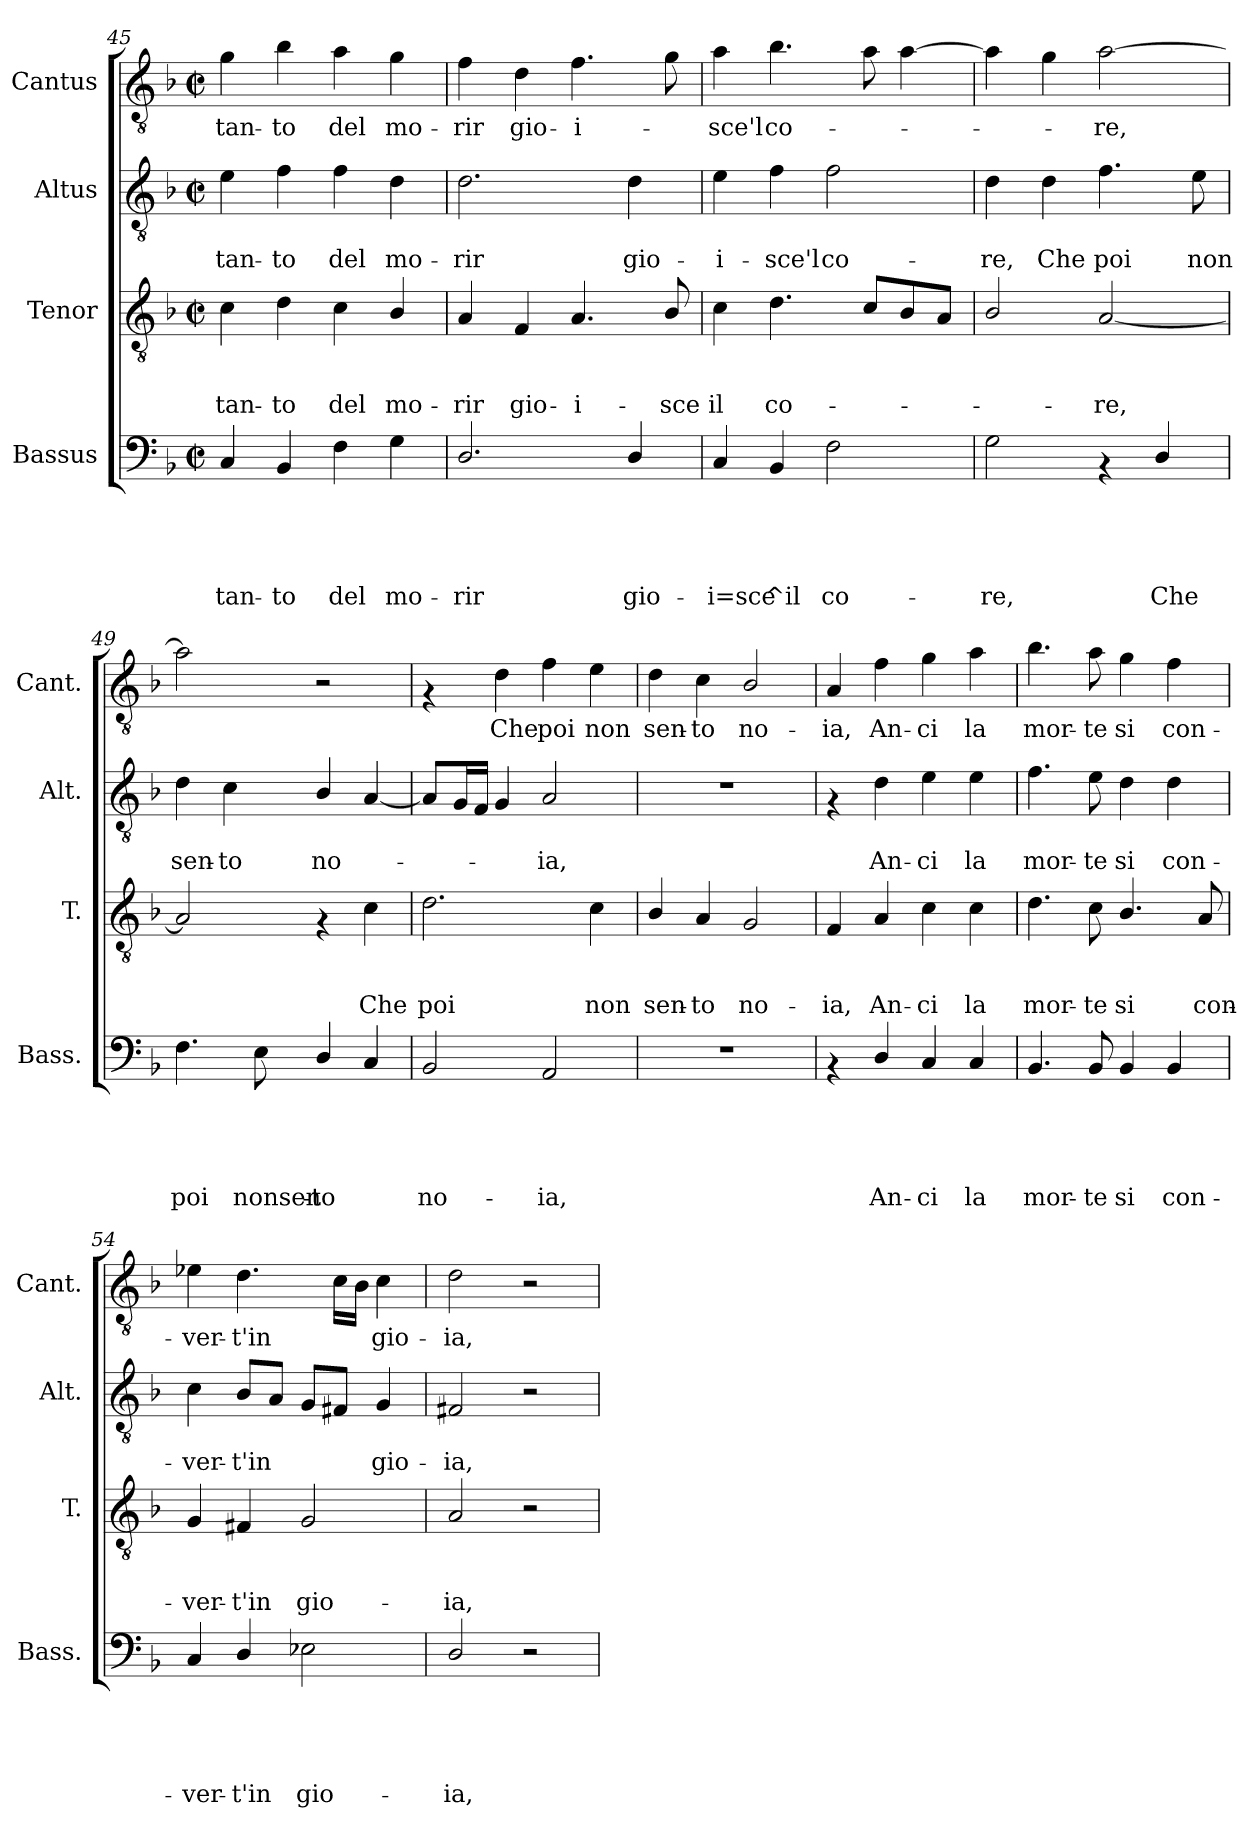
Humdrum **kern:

**kern	**text	**text	**text	**text	**text	**kern	**text	**text	**text	**kern	**text	**text	**kern	**text
*part4	*part4	*part4	*part4	*part4	*part4	*part3	*part3	*part3	*part3	*part2	*part2	*part2	*part1	*part1
*staff4	*staff4	*staff4	*staff4	*staff4	*staff4	*staff3	*staff3	*staff3	*staff3	*staff2	*staff2	*staff2	*staff1	*staff1
*I"Bassus	*	*	*	*	*	*I"Tenor	*	*	*	*I"Altus	*	*	*I"Cantus	*
*I'Bass.	*	*	*	*	*	*I'T.	*	*	*	*I'Alt.	*	*	*I'Cant.	*
*clefF4	*	*	*	*	*	*clefGv2	*	*	*	*clefGv2	*	*	*clefGv2	*
*k[b-]	*	*	*	*	*	*k[b-]	*	*	*	*k[b-]	*	*	*k[b-]	*
*F:	*	*	*	*	*	*F:	*	*	*	*F:	*	*	*F:	*
*M2/2	*	*	*	*	*	*M2/2	*	*	*	*M2/2	*	*	*M2/2	*
*met(c|)	*	*	*	*	*	*met(c|)	*	*	*	*met(c|)	*	*	*met(c|)	*
=45	=45	=45	=45	=45	=45	=45	=45	=45	=45	=45	=45	=45	=45	=45
!	!	!	!	!	!LO:LY:b	!	!	!	!LO:LY:b	!	!	!LO:LY:b	!	!LO:LY:b
4C/	.	.	.	.	tan-	4c\	.	.	tan-	4e\	.	tan-	4g\	tan-
!	!	!	!	!	!LO:LY:b	!	!	!	!LO:LY:b	!	!	!LO:LY:b	!	!LO:LY:b
4BB-/	.	.	.	.	-to	4d\	.	.	-to	4f\	.	-to	4b-\	-to
!	!	!	!	!	!LO:LY:b	!	!	!	!LO:LY:b	!	!	!LO:LY:b	!	!LO:LY:b
4F\	.	.	.	.	del	4c\	.	.	del	4f\	.	del	4a\	del
!	!	!	!	!	!LO:LY:b	!	!	!	!LO:LY:b	!	!	!LO:LY:b	!	!LO:LY:b
4G\	.	.	.	.	mo-	4B-/	.	.	mo-	4d\	.	mo-	4g\	mo-
!!LO:PB:g=z
=46	=46	=46	=46	=46	=46	=46	=46	=46	=46	=46	=46	=46	=46	=46
!	!	!	!	!	!LO:LY:b	!	!	!	!LO:LY:b	!	!	!LO:LY:b	!	!LO:LY:b
2.D/	.	.	.	.	-rir	4A/	.	.	-rir	2.d\	.	-rir	4f\	-rir
!	!	!	!	!	!	!	!	!	!LO:LY:b	!	!	!	!	!LO:LY:b
.	.	.	.	.	.	4F/	.	.	gio-	.	.	.	4d\	gio-
!	!	!	!	!	!	!	!	!	!LO:LY:b	!	!	!	!	!LO:LY:b
.	.	.	.	.	.	4.A/	.	.	-i-	.	.	.	4.f\	-i-
!	!	!	!	!	!LO:LY:b	!	!	!	!	!	!	!LO:LY:b	!	!
4D/	.	.	.	.	gio-	.	.	.	.	4d\	.	gio-	.	.
!	!	!	!	!	!	!	!	!	!LO:LY:b	!	!	!	!	!
.	.	.	.	.	.	8B-/	.	.	-sce	.	.	.	8g\	.
=47	=47	=47	=47	=47	=47	=47	=47	=47	=47	=47	=47	=47	=47	=47
!	!	!	!	!	!LO:LY:b	!	!	!	!LO:LY:b	!	!	!LO:LY:b	!	!LO:LY:b
4C/	.	.	.	.	-i=sce	4c\	.	.	il	4e\	.	-i-	4a\	-sce'l
!	!	!	!	!	!LO:LY:b	!	!	!	!LO:LY:b	!	!	!LO:LY:b	!	!LO:LY:b
4BB-/	.	.	.	.	^il	4.d\	.	.	co-	4f\	.	-sce'l	4.b-\	co-
!	!	!	!	!	!LO:LY:b	!	!	!	!	!	!	!LO:LY:b	!	!
2F\	.	.	.	.	co-	.	.	.	.	2f\	.	co-	.	.
.	.	.	.	.	.	8c/L	.	.	.	.	.	.	8a\	.
.	.	.	.	.	.	8B-/	.	.	.	.	.	.	[>4a\	.
.	.	.	.	.	.	8A/J	.	.	.	.	.	.	.	.
=48	=48	=48	=48	=48	=48	=48	=48	=48	=48	=48	=48	=48	=48	=48
!	!	!	!	!	!LO:LY:b	!	!	!	!	!	!	!LO:LY:b	!	!
2G\	.	.	.	.	-re,	2B-/	.	.	.	4d\	.	-re,	4a\]	.
!	!	!	!	!	!	!	!	!	!	!	!	!LO:LY:b	!	!
.	.	.	.	.	.	.	.	.	.	4d\	.	Che	4g\	.
!	!	!	!	!	!	!	!	!	!LO:LY:b	!	!	!LO:LY:b	!	!LO:LY:b
4rAA	.	.	.	.	.	[<2A/	.	.	-re,	4.f\	.	poi	[>2a\	-re,
!	!	!	!	!	!LO:LY:b	!	!	!	!	!	!	!	!	!
4D/	.	.	.	.	Che	.	.	.	.	.	.	.	.	.
!	!	!	!	!	!	!	!	!	!	!	!	!LO:LY:b	!	!
.	.	.	.	.	.	.	.	.	.	8e\	.	non	.	.
=49	=49	=49	=49	=49	=49	=49	=49	=49	=49	=49	=49	=49	=49	=49
!	!	!	!	!	!LO:LY:b	!	!	!	!	!	!	!LO:LY:b	!	!
4.F\	.	.	.	.	poi	2A/]	.	.	.	4d\	.	sen-	2a\]	.
!	!	!	!	!	!	!	!	!	!	!	!	!LO:LY:b	!	!
.	.	.	.	.	.	.	.	.	.	4c\	.	-to	.	.
!	!	!	!	!	!LO:LY:b	!	!	!	!	!	!	!	!	!
8E\	.	.	.	.	nonsen-	.	.	.	.	.	.	.	.	.
!	!	!	!	!	!LO:LY:b	!	!	!	!	!	!	!LO:LY:b	!	!
4D/	.	.	.	.	-to	4rF	.	.	.	4B-/	.	no-	2r	.
!	!	!	!	!	!	!	!	!	!LO:LY:b	!	!	!	!	!
4C/	.	.	.	.	.	4c\	.	.	Che	[<4A/	.	.	.	.
=50	=50	=50	=50	=50	=50	=50	=50	=50	=50	=50	=50	=50	=50	=50
!	!	!	!	!	!LO:LY:b	!	!	!	!LO:LY:b	!	!	!	!	!
2BB-/	.	.	.	.	no-	2.d\	.	.	poi	8A/L]	.	.	4rF	.
.	.	.	.	.	.	.	.	.	.	16G/L	.	.	.	.
.	.	.	.	.	.	.	.	.	.	16F/JJ	.	.	.	.
!	!	!	!	!	!	!	!	!	!	!	!	!	!	!LO:LY:b
.	.	.	.	.	.	.	.	.	.	4G/	.	.	4d\	Che
!	!	!	!	!	!LO:LY:b	!	!	!	!	!	!	!LO:LY:b	!	!LO:LY:b
2AA/	.	.	.	.	-ia,	.	.	.	.	2A/	.	-ia,	4f\	poi
!	!	!	!	!	!	!	!	!	!LO:LY:b	!	!	!	!	!LO:LY:b
.	.	.	.	.	.	4c\	.	.	non	.	.	.	4e\	non
=51	=51	=51	=51	=51	=51	=51	=51	=51	=51	=51	=51	=51	=51	=51
!	!	!	!	!	!	!	!	!	!LO:LY:b	!	!	!	!	!LO:LY:b
1r	.	.	.	.	.	4B-/	.	.	sen-	1r	.	.	4d\	sen-
!	!	!	!	!	!	!	!	!	!LO:LY:b	!	!	!	!	!LO:LY:b
.	.	.	.	.	.	4A/	.	.	-to	.	.	.	4c\	-to
!	!	!	!	!	!	!	!	!	!LO:LY:b	!	!	!	!	!LO:LY:b
.	.	.	.	.	.	2G/	.	.	no-	.	.	.	2B-/	no-
!!LO:PB:g=z
=52	=52	=52	=52	=52	=52	=52	=52	=52	=52	=52	=52	=52	=52	=52
!	!	!	!	!	!	!	!	!	!LO:LY:b	!	!	!	!	!LO:LY:b
4rAA	.	.	.	.	.	4F/	.	.	-ia,	4rF	.	.	4A/	-ia,
!	!	!	!	!	!LO:LY:b	!	!	!	!LO:LY:b	!	!	!LO:LY:b	!	!LO:LY:b
4D/	.	.	.	.	An-	4A/	.	.	An-	4d\	.	An-	4f\	An-
!	!	!	!	!	!LO:LY:b	!	!	!	!LO:LY:b	!	!	!LO:LY:b	!	!LO:LY:b
4C/	.	.	.	.	-ci	4c\	.	.	-ci	4e\	.	-ci	4g\	-ci
!	!	!	!	!	!LO:LY:b	!	!	!	!LO:LY:b	!	!	!LO:LY:b	!	!LO:LY:b
4C/	.	.	.	.	la	4c\	.	.	la	4e\	.	la	4a\	la
=53	=53	=53	=53	=53	=53	=53	=53	=53	=53	=53	=53	=53	=53	=53
!	!	!	!	!	!LO:LY:b	!	!	!	!LO:LY:b	!	!	!LO:LY:b	!	!LO:LY:b
4.BB-/	.	.	.	.	mor-	4.d\	.	.	mor-	4.f\	.	mor-	4.b-\	mor-
!	!	!	!	!	!LO:LY:b	!	!	!	!LO:LY:b	!	!	!LO:LY:b	!	!LO:LY:b
8BB-/	.	.	.	.	-te	8c\	.	.	-te	8e\	.	-te	8a\	-te
!	!	!	!	!	!LO:LY:b	!	!	!	!LO:LY:b	!	!	!LO:LY:b	!	!LO:LY:b
4BB-/	.	.	.	.	si	4.B-/	.	.	si	4d\	.	si	4g\	si
!	!	!	!	!	!LO:LY:b	!	!	!	!	!	!	!LO:LY:b	!	!LO:LY:b
4BB-/	.	.	.	.	con-	.	.	.	.	4d\	.	con-	4f\	con-
!	!	!	!	!	!	!	!	!	!LO:LY:b	!	!	!	!	!
.	.	.	.	.	.	8A/	.	.	con-	.	.	.	.	.
=54	=54	=54	=54	=54	=54	=54	=54	=54	=54	=54	=54	=54	=54	=54
!	!	!	!	!	!LO:LY:b	!	!	!	!LO:LY:b	!	!	!LO:LY:b	!	!LO:LY:b
4C/	.	.	.	.	-ver-	4G/	.	.	-ver-	4c\	.	-ver-	4e-X\	-ver-
!	!	!	!	!	!LO:LY:b	!	!	!	!LO:LY:b	!	!	!LO:LY:b	!	!LO:LY:b
4D/	.	.	.	.	-t'in	4F#X/	.	.	-t'in	8B-/L	.	-t'in	4.d\	-t'in
.	.	.	.	.	.	.	.	.	.	8A/J	.	.	.	.
!	!	!	!	!	!LO:LY:b	!	!	!	!LO:LY:b	!	!	!	!	!
2E-X\	.	.	.	.	gio-	2G/	.	.	gio-	8G/L	.	.	.	.
.	.	.	.	.	.	.	.	.	.	8F#X/J	.	.	16c\LL	.
.	.	.	.	.	.	.	.	.	.	.	.	.	16B-\JJ	.
!	!	!	!	!	!	!	!	!	!	!	!	!LO:LY:b	!	!LO:LY:b
.	.	.	.	.	.	.	.	.	.	4G/	.	gio-	4c\	gio-
=55	=55	=55	=55	=55	=55	=55	=55	=55	=55	=55	=55	=55	=55	=55
!	!	!	!	!	!LO:LY:b	!	!	!	!LO:LY:b	!	!	!LO:LY:b	!	!LO:LY:b
2D/	.	.	.	.	-ia,	2A/	.	.	-ia,	2F#X/	.	-ia,	2d\	-ia,
2r	.	.	.	.	.	2r	.	.	.	2r	.	.	2r	.
=	=	=	=	=	=	=	=	=	=	=	=	=	=	=
*-	*-	*-	*-	*-	*-	*-	*-	*-	*-	*-	*-	*-	*-	*-
